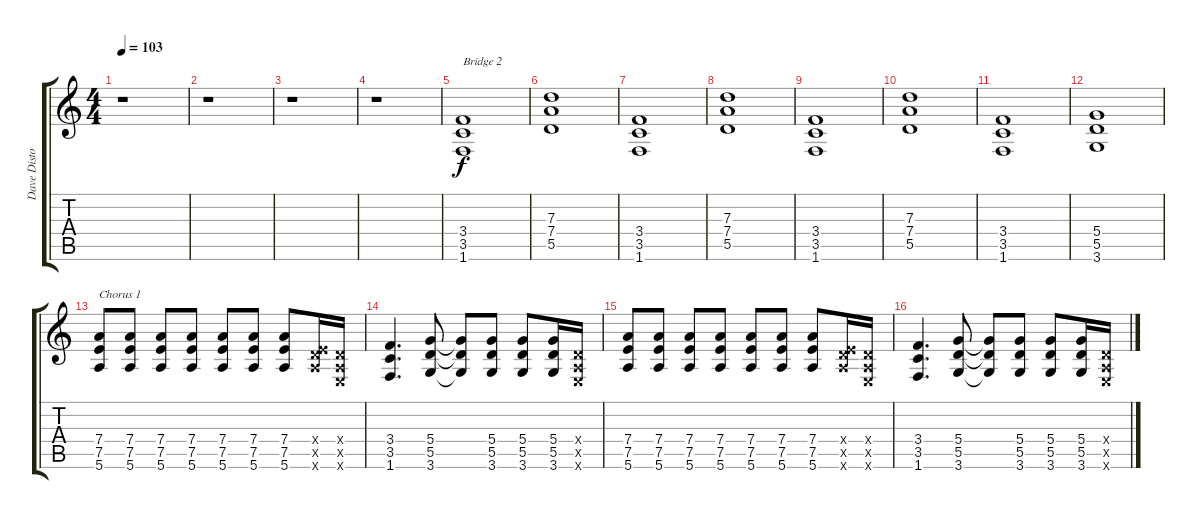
\track ("Dave Distortion" "Dave Disto") {instrument distortionguitar}
\staff {score tabs}
\tuning (E4 B3 G3 D3 A2 E2) {hide}
\ts (4 4)
\tempo 103
\clef g2
\ks c
r.1{dy f} |
r.1 |
r.1 |
r.1 |
(3.4 3.5 1.6).1{txt "Bridge 2"} |
(7.3 7.4 5.5).1 |
(3.4 3.5 1.6).1 |
(7.3 7.4 5.5).1 |
(3.4 3.5 1.6).1 |
(7.3 7.4 5.5).1 |
(3.4 3.5 1.6).1 |
(5.4 5.5 3.6).1 |
(7.4 7.5 5.6).8{txt "Chorus 1"} (7.4 7.5 5.6).8 (7.4 7.5 5.6).8 (7.4 7.5 5.6).8 (7.4 7.5 5.6).8 (7.4 7.5 5.6).8 (7.4 7.5 5.6).8 (0.4{x} 7.5{x} 5.6{x}).16 (0.4{x} 0.5{x} 0.6{x}).16 |
(3.4 3.5 1.6).4{d} (5.4 5.5 3.6).8 (5.4{t} 5.5{t} 3.6{t}).8 (5.4 5.5 3.6).8 (5.4 5.5 3.6).8 (5.4 5.5 3.6).16 (0.4{x} 0.5{x} 0.6{x}).16 |
(7.4 7.5 5.6).8 (7.4 7.5 5.6).8 (7.4 7.5 5.6).8 (7.4 7.5 5.6).8 (7.4 7.5 5.6).8 (7.4 7.5 5.6).8 (7.4 7.5 5.6).8 (0.4{x} 7.5{x} 5.6{x}).16 (0.4{x} 0.5{x} 0.6{x}).16 |
(3.4 3.5 1.6).4{d} (5.4 5.5 3.6).8 (5.4{t} 5.5{t} 3.6{t}).8 (5.4 5.5 3.6).8 (5.4 5.5 3.6).8 (5.4 5.5 3.6).16 (0.4{x} 0.5{x} 0.6{x}).16
